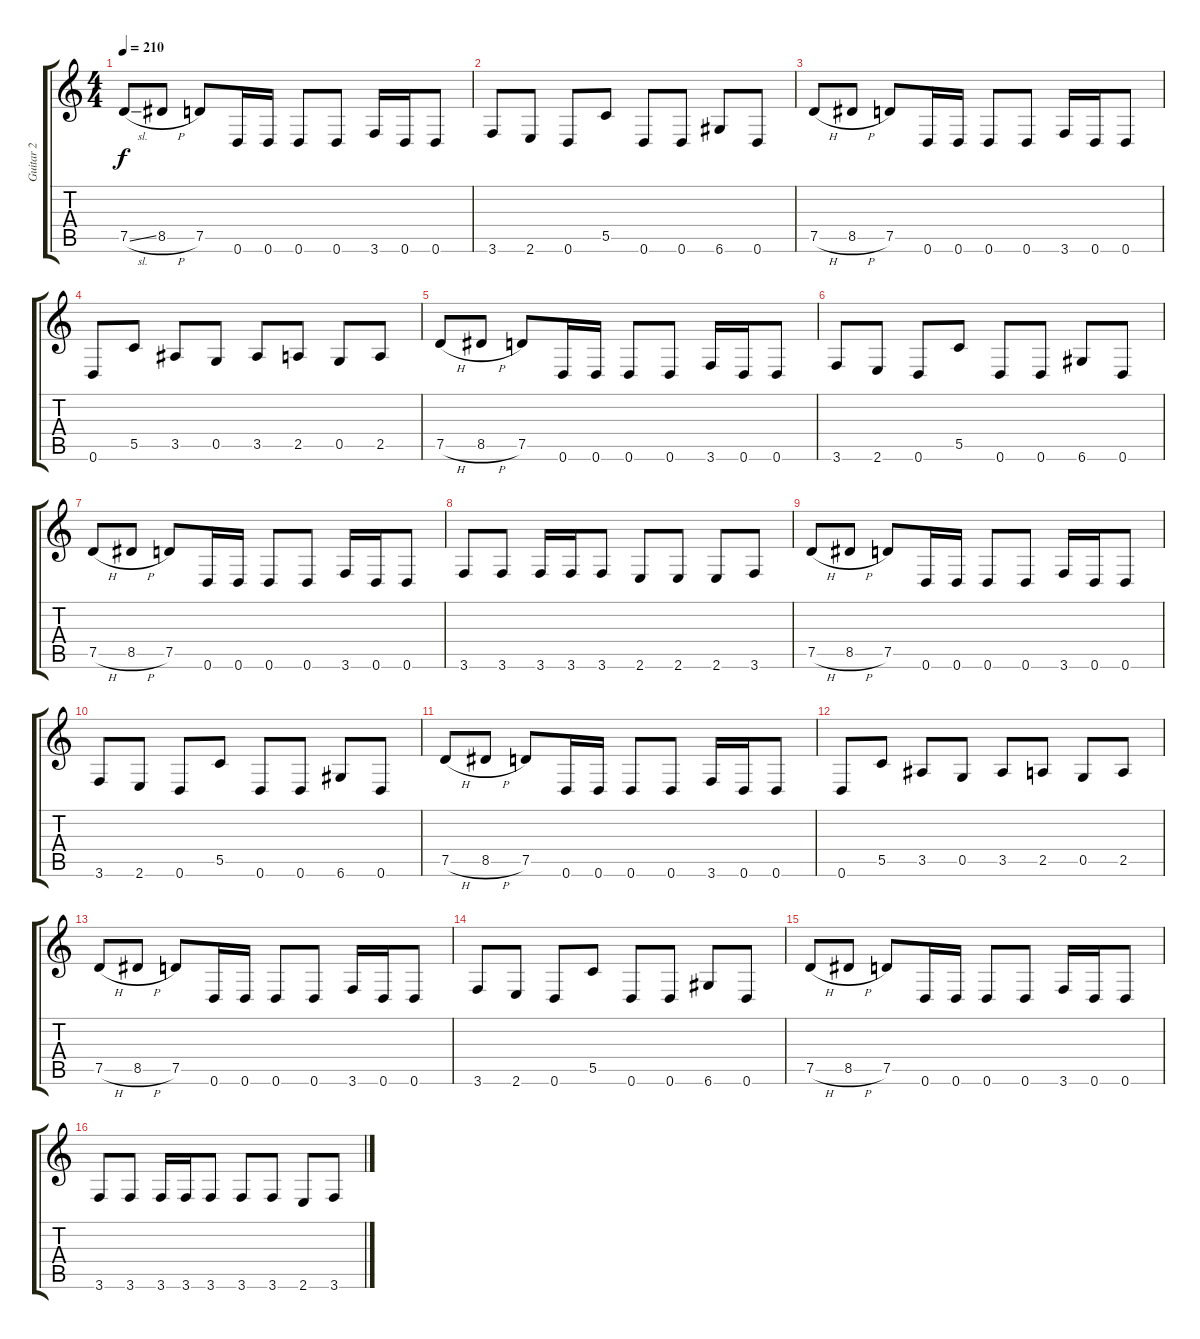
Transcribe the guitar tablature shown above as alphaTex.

\track ("Guitar 2" "Guitar 2") {instrument distortionguitar}
\staff {score tabs}
\tuning (D4 A3 F3 C3 G2 D2) {hide}
\ts (4 4)
\tempo 210
\clef g2
\ks c
7.5{sl}.8{dy f} 8.5{h}.8 7.5.8 0.6.16 0.6.16 0.6.8 0.6.8 3.6.16 0.6.16 0.6.8 |
3.6.8 2.6.8 0.6.8 5.5.8 0.6.8 0.6.8 6.6.8 0.6.8 |
7.5{h}.8 8.5{h}.8 7.5.8 0.6.16 0.6.16 0.6.8 0.6.8 3.6.16 0.6.16 0.6.8 |
0.6.8 5.5.8 3.5.8 0.5.8 3.5.8 2.5.8 0.5.8 2.5.8 |
7.5{h}.8 8.5{h}.8 7.5.8 0.6.16 0.6.16 0.6.8 0.6.8 3.6.16 0.6.16 0.6.8 |
3.6.8 2.6.8 0.6.8 5.5.8 0.6.8 0.6.8 6.6.8 0.6.8 |
7.5{h}.8 8.5{h}.8 7.5.8 0.6.16 0.6.16 0.6.8 0.6.8 3.6.16 0.6.16 0.6.8 |
3.6.8 3.6.8 3.6.16 3.6.16 3.6.8 2.6.8 2.6.8 2.6.8 3.6.8 |
7.5{h}.8 8.5{h}.8 7.5.8 0.6.16 0.6.16 0.6.8 0.6.8 3.6.16 0.6.16 0.6.8 |
3.6.8 2.6.8 0.6.8 5.5.8 0.6.8 0.6.8 6.6.8 0.6.8 |
7.5{h}.8 8.5{h}.8 7.5.8 0.6.16 0.6.16 0.6.8 0.6.8 3.6.16 0.6.16 0.6.8 |
0.6.8 5.5.8 3.5.8 0.5.8 3.5.8 2.5.8 0.5.8 2.5.8 |
7.5{h}.8 8.5{h}.8 7.5.8 0.6.16 0.6.16 0.6.8 0.6.8 3.6.16 0.6.16 0.6.8 |
3.6.8 2.6.8 0.6.8 5.5.8 0.6.8 0.6.8 6.6.8 0.6.8 |
7.5{h}.8 8.5{h}.8 7.5.8 0.6.16 0.6.16 0.6.8 0.6.8 3.6.16 0.6.16 0.6.8 |
3.6.8 3.6.8 3.6.16 3.6.16 3.6.8 3.6.8 3.6.8 2.6.8 3.6.8
